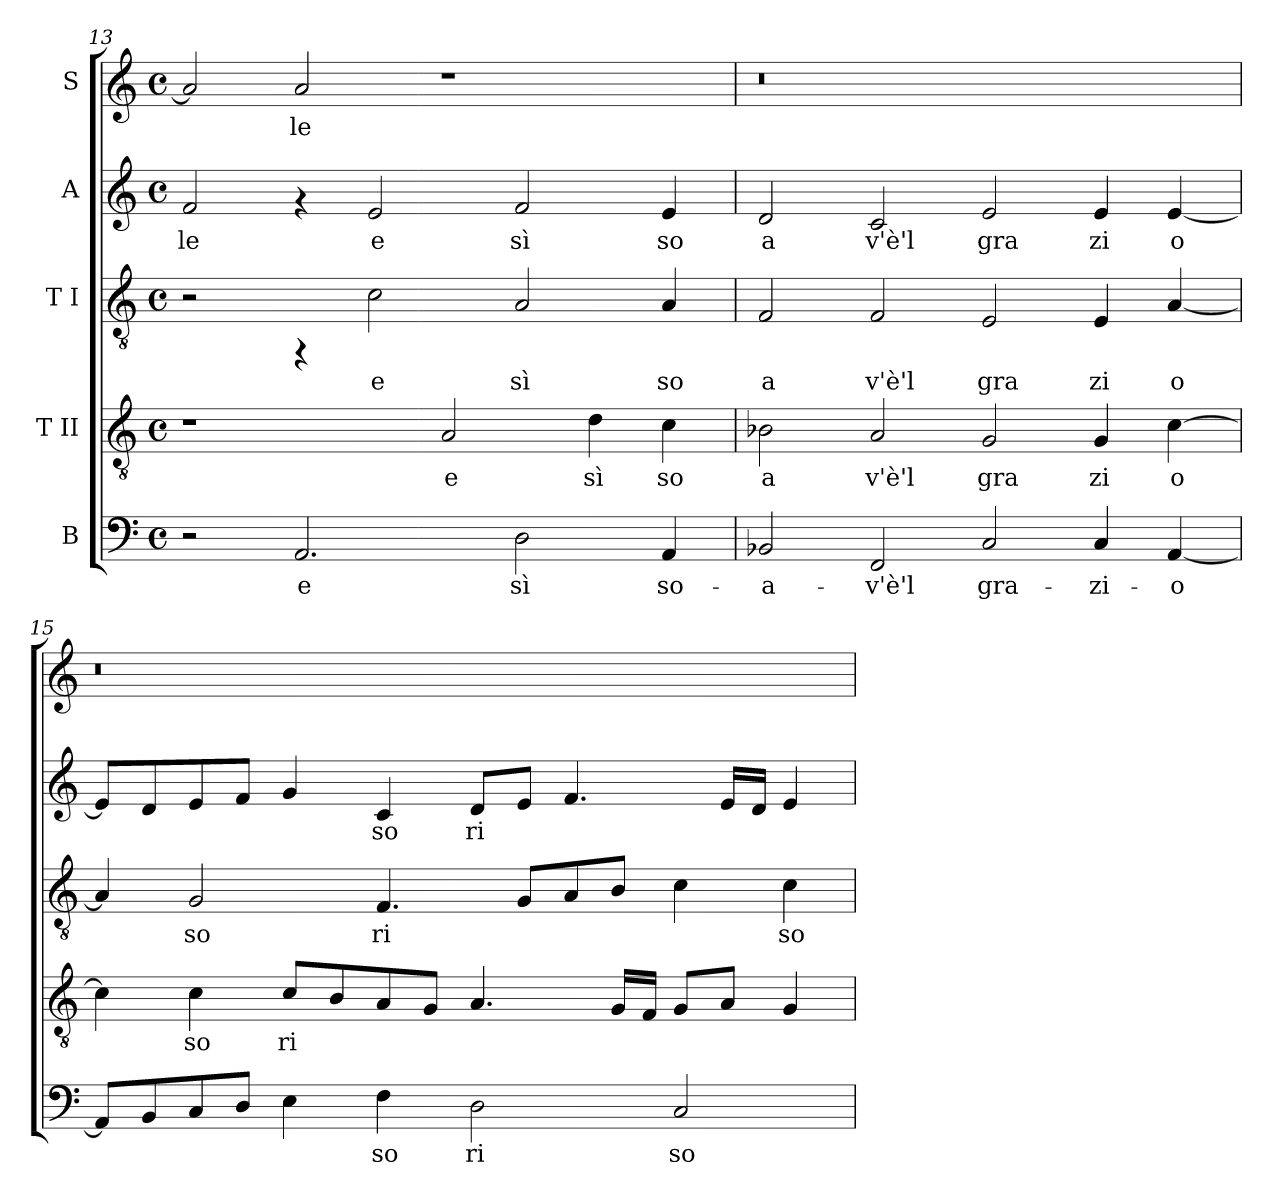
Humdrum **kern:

**kern	**text	**kern	**text	**kern	**text	**kern	**text	**kern	**text
*part5	*part5	*part4	*part4	*part3	*part3	*part2	*part2	*part1	*part1
*staff5	*staff5	*staff4	*staff4	*staff3	*staff3	*staff2	*staff2	*staff1	*staff1
*I"B	*	*I"T II	*	*I"T I	*	*I"A	*	*I"S	*
*clefF4	*	*clefGv2	*	*clefGv2	*	*clefG2	*	*clefG2	*
*k[]	*	*k[]	*	*k[]	*	*k[]	*	*k[]	*
*C:	*	*C:	*	*C:	*	*C:	*	*C:	*
*M4/4	*	*M4/4	*	*M4/4	*	*M4/4	*	*M4/4	*
*met(c)	*	*met(c)	*	*met(c)	*	*met(c)	*	*met(c)	*
=13	=13	=13	=13	=13	=13	=13	=13	=13	=13
!	!	!	!	!	!	!	!LO:LY:b:cj	!	!LO:LY:b:cj
2r	.	1r	.	2r	.	2f/	le	2a/]	--
!	!LO:LY:b:cj	!	!	!	!	!	!	!	!LO:LY:b:cj
2.AA/	e	.	.	4rFF	.	4rf	.	2a/	-le
!	!	!	!	!	!LO:LY:b:cj	!	!LO:LY:b:cj	!	!
.	.	.	.	2c\	e	2e/	e	.	.
!	!	!	!LO:LY:b:cj	!	!	!	!	!	!
.	.	2A/	e	.	.	.	.	1r	.
!	!LO:LY:b:cj	!	!	!	!LO:LY:b:cj	!	!LO:LY:b:cj	!	!
2D\	sì	.	.	2A/	sì	2f/	sì	.	.
!	!	!	!LO:LY:b:cj	!	!	!	!	!	!
.	.	4d\	sì	.	.	.	.	.	.
!	!LO:LY:b:cj	!	!LO:LY:b:cj	!	!LO:LY:b:cj	!	!LO:LY:b:cj	!	!
4AA/	so-	4c\	so	4A/	so	4e/	so	.	.
=14	=14	=14	=14	=14	=14	=14	=14	=14	=14
!	!LO:LY:b:cj	!	!LO:LY:b:cj	!	!LO:LY:b:cj	!	!LO:LY:b:cj	!	!
2BB-X/	-a-	2B-X\	a	2F/	a	2d/	a	0r	.
!	!LO:LY:b:cj	!	!LO:LY:b:cj	!	!LO:LY:b:cj	!	!LO:LY:b:cj	!	!
2FF/	-v'è'l	2A/	v'è'l	2F/	v'è'l	2c/	v'è'l	.	.
!	!LO:LY:b:cj	!	!LO:LY:b:cj	!	!LO:LY:b:cj	!	!LO:LY:b:cj	!	!
2C/	gra-	2G/	gra	2E/	gra	2e/	gra	.	.
!	!LO:LY:b:cj	!	!LO:LY:b:cj	!	!LO:LY:b:cj	!	!LO:LY:b:cj	!	!
4C/	-zi-	4G/	zi	4E/	zi	4e/	zi	.	.
!	!LO:LY:b:cj	!	!LO:LY:b:cj	!	!LO:LY:b:cj	!	!LO:LY:b:cj	!	!
[<4AA/	-o-	[<4c\	o	[<4A/	o	[<4e/	o	.	.
!!LO:LB:g=z
=15	=15	=15	=15	=15	=15	=15	=15	=15	=15
!	!LO:LY:b:cj	!	!LO:LY:b:cj	!	!LO:LY:b:cj	!	!LO:LY:b:cj	!	!
8AA/L]	--	4c\]	.	4A/]	.	8e/L]	.	0r	.
!	!LO:LY:b:cj	!	!	!	!	!	!LO:LY:b:cj	!	!
8BB/	--	.	.	.	.	8d/	.	.	.
!	!LO:LY:b:cj	!	!LO:LY:b:cj	!	!LO:LY:b:cj	!	!LO:LY:b:cj	!	!
8C/	--	4c\	so	2G/	so	8e/	.	.	.
!	!LO:LY:b:cj	!	!	!	!	!	!LO:LY:b:cj	!	!
8D/J	--	.	.	.	.	8f/J	.	.	.
!	!LO:LY:b:cj	!	!LO:LY:b:cj	!	!	!	!LO:LY:b:cj	!	!
4E\	--	8c/L	ri	.	.	4g/	.	.	.
!	!	!	!LO:LY:b:cj	!	!	!	!	!	!
.	.	8B/	.	.	.	.	.	.	.
!	!LO:LY:b:cj	!	!LO:LY:b:cj	!	!LO:LY:b:cj	!	!LO:LY:b:cj	!	!
4F\	-so	8A/	.	4.F/	ri-	4c/	so	.	.
!	!	!	!LO:LY:b:cj	!	!	!	!	!	!
.	.	8G/J	.	.	.	.	.	.	.
!	!LO:LY:b:cj	!	!LO:LY:b:cj	!	!	!	!LO:LY:b:cj	!	!
2D\	ri	4.A/	.	.	.	8d/L	ri-	.	.
!	!	!	!	!	!LO:LY:b:cj	!	!LO:LY:b:cj	!	!
.	.	.	.	8G/L	--	8e/J	--	.	.
!	!	!	!	!	!LO:LY:b:cj	!	!LO:LY:b:cj	!	!
.	.	.	.	8A/	--	4.f/	--	.	.
!	!	!	!LO:LY:b:cj	!	!LO:LY:b:cj	!	!	!	!
.	.	16G/L	.	8B/J	--	.	.	.	.
!	!	!	!LO:LY:b:cj	!	!	!	!	!	!
.	.	16F/J	.	.	.	.	.	.	.
!	!LO:LY:b:cj	!	!LO:LY:b:cj	!	!LO:LY:b:cj	!	!	!	!
2C/	so	8G/L	.	4c\	--	.	.	.	.
!	!	!	!LO:LY:b:cj	!	!	!	!LO:LY:b:cj	!	!
.	.	8A/J	.	.	.	16e/L	--	.	.
!	!	!	!	!	!	!	!LO:LY:b:cj	!	!
.	.	.	.	.	.	16d/J	--	.	.
!	!	!	!LO:LY:b:cj	!	!LO:LY:b:cj	!	!LO:LY:b:cj	!	!
.	.	4G/	.	4c\	-so	4e/	--	.	.
=	=	=	=	=	=	=	=	=	=
*-	*-	*-	*-	*-	*-	*-	*-	*-	*-
